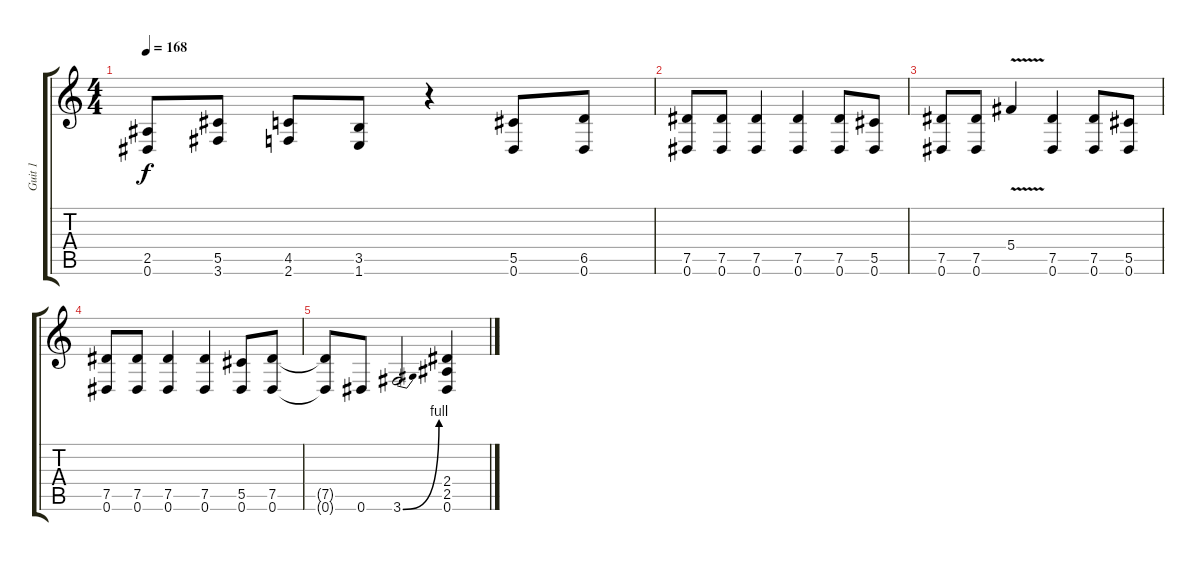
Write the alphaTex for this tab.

\track ("Guit 1" "Guit 1") {instrument distortionguitar}
\staff {score tabs}
\tuning (Eb4 Bb3 Gb3 Db3 Ab2 Eb2) {hide}
\ts (4 4)
\tempo 168
\clef g2
\ks c
(2.5 0.6).8{dy f} (5.5 3.6).8 (4.5 2.6).8 (3.5 1.6).8 r.4 (5.5 0.6).8 (6.5 0.6).8 |
(7.5 0.6).8 (7.5 0.6).8 (7.5 0.6).4 (7.5 0.6).4 (7.5 0.6).8 (5.5 0.6).8 |
(7.5 0.6).8 (7.5 0.6).8 5.4{v}.4 (7.5 0.6).4 (7.5 0.6).8 (5.5 0.6).8 |
(7.5 0.6).8 (7.5 0.6).8 (7.5 0.6).4 (7.5 0.6).4 (5.5 0.6).8 (7.5 0.6).8 |
(7.5{t} 0.6{t}).8 0.6.8 3.6{be (bend 0 0 60 4)}.2 (2.4 2.5 0.6).4
